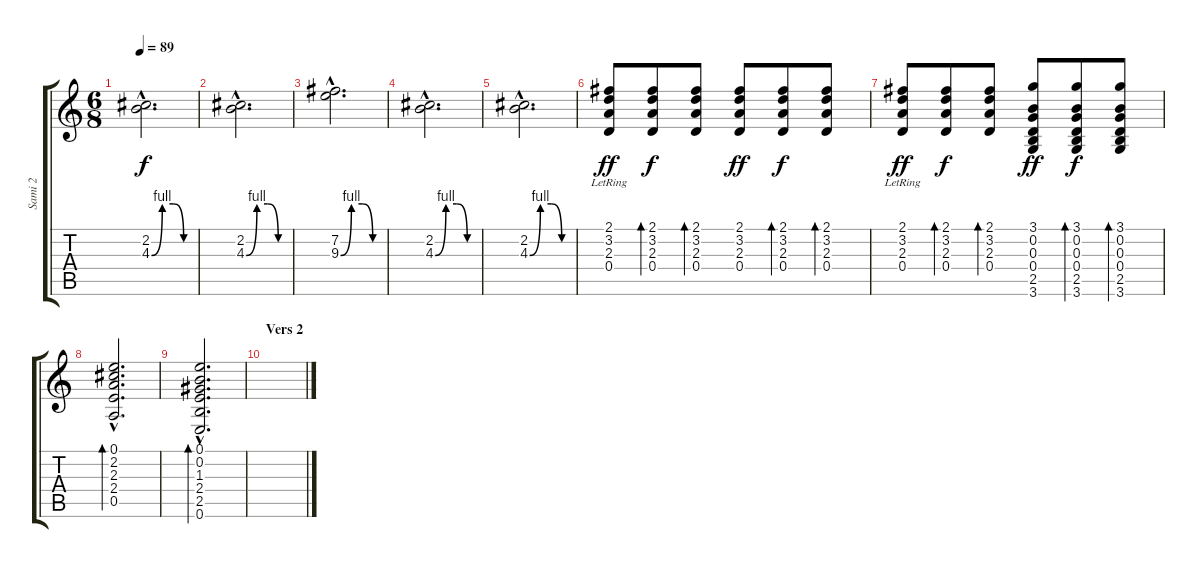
\track ("Sami 2" "Sami 2") {instrument distortionguitar}
\staff {score tabs}
\tuning (E4 B3 G3 D3 A2 E2) {hide}
\ts (6 8)
\tempo 89
\clef g2
\ks c
(2.2{hac} 4.3{be (custom 0 0 15 4 30 4 45 0 60 0) hac}).2{d dy f} |
(2.2{hac} 4.3{be (custom 0 0 15 4 30 4 45 0 60 0) hac}).2{d} |
(7.2{hac} 9.3{be (custom 0 0 15 4 30 4 45 0 60 0) hac}).2{d} |
(2.2{hac} 4.3{be (custom 0 0 15 4 30 4 45 0 60 0) hac}).2{d} |
(2.2{hac} 4.3{be (custom 0 0 15 4 30 4 45 0 60 0) hac}).2{d} |
(2.1 3.2{lr} 2.3{lr} 0.4{lr}).8{dy ff volume 7} (2.1 3.2 2.3 0.4).8{bd 60 dy f} (2.1 3.2 2.3 0.4).8{bd 60} (2.1 3.2 2.3 0.4).8{dy ff} (2.1 3.2 2.3 0.4).8{bd 60 dy f} (2.1 3.2 2.3 0.4).8{bd 60} |
(2.1 3.2{lr} 2.3{lr} 0.4{lr}).8{dy ff} (2.1 3.2 2.3 0.4).8{bd 60 dy f} (2.1 3.2 2.3 0.4).8{bd 60} (3.1 0.2 0.3 0.4 2.5 3.6).8{dy ff} (3.1 0.2 0.3 0.4 2.5 3.6).8{bd 60 dy f} (3.1 0.2 0.3 0.4 2.5 3.6).8{bd 60} |
(0.1{hac} 2.2{hac} 2.3{hac} 2.4{hac} 0.5{hac}).2{d bd 60} |
(0.1{hac} 0.2{hac} 1.3{hac} 2.4{hac} 2.5{hac} 0.6{hac}).2{d bd 60} |
\section ("" "Vers 2")
